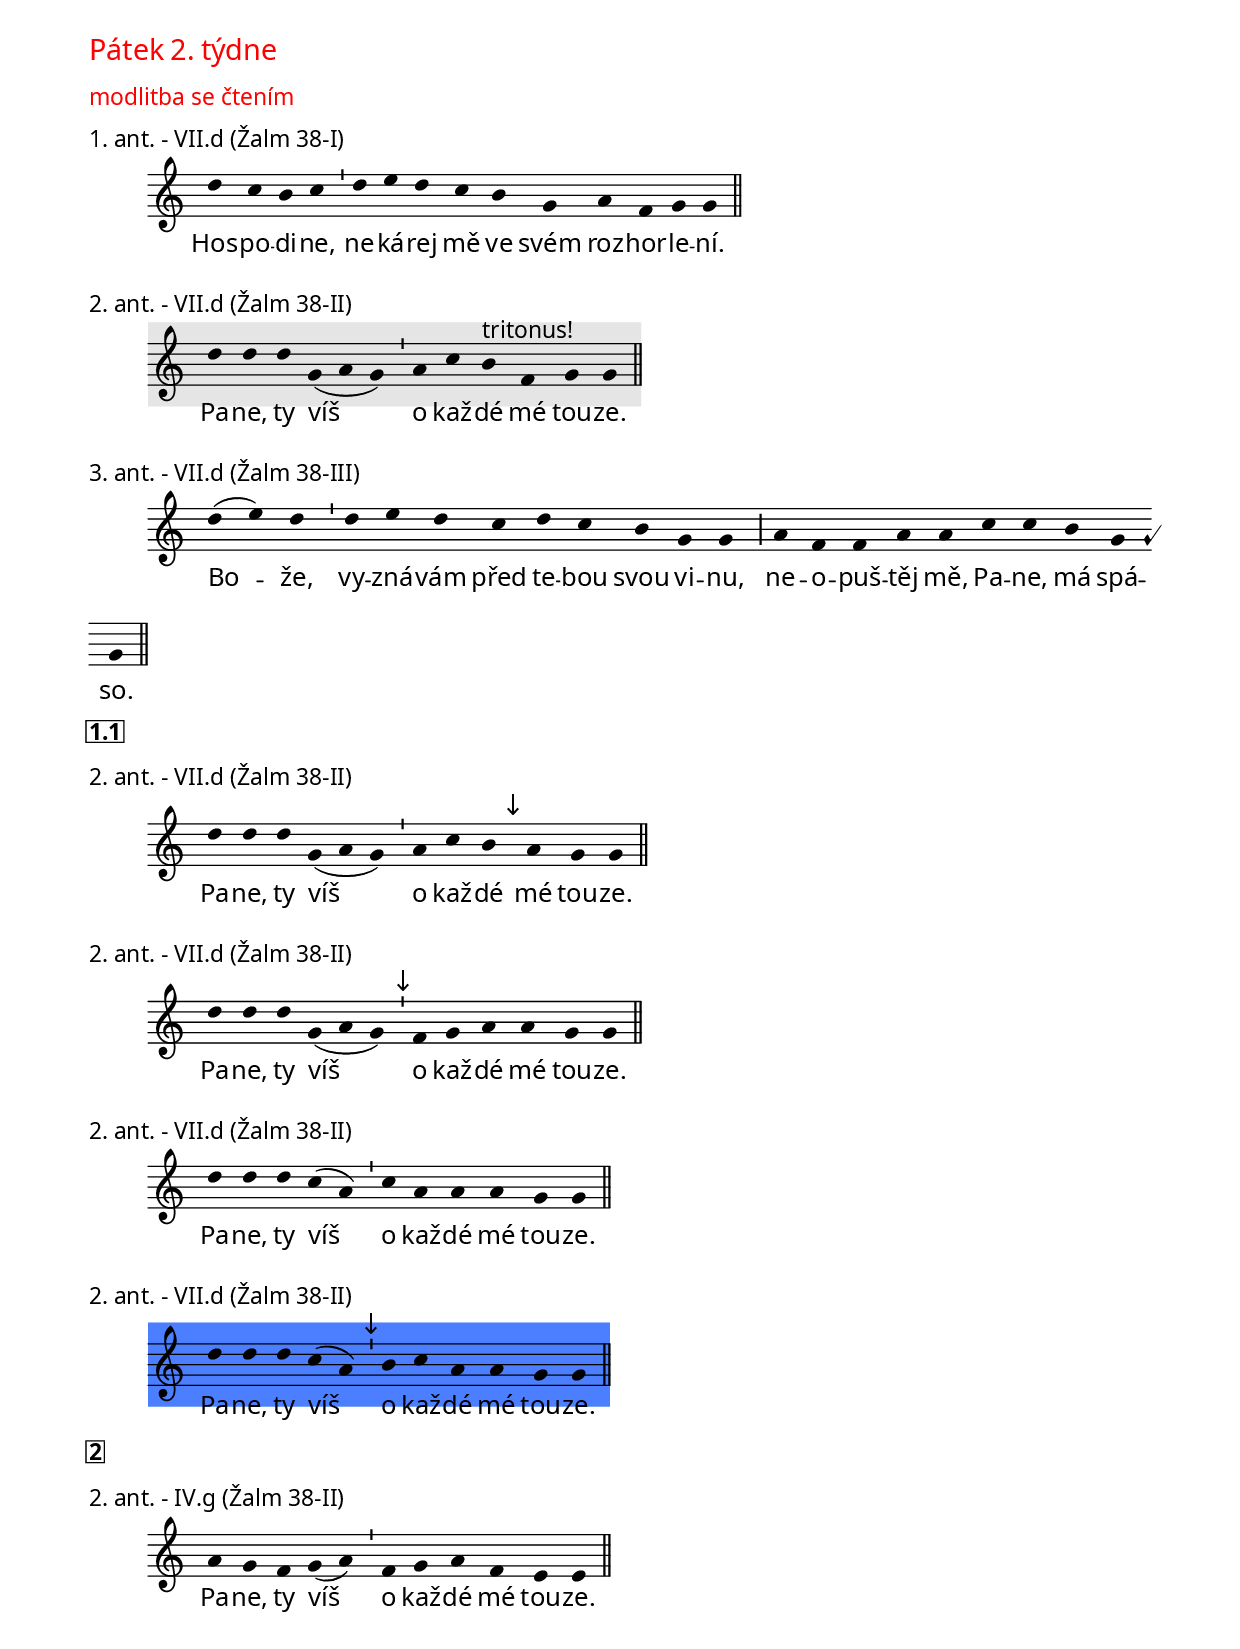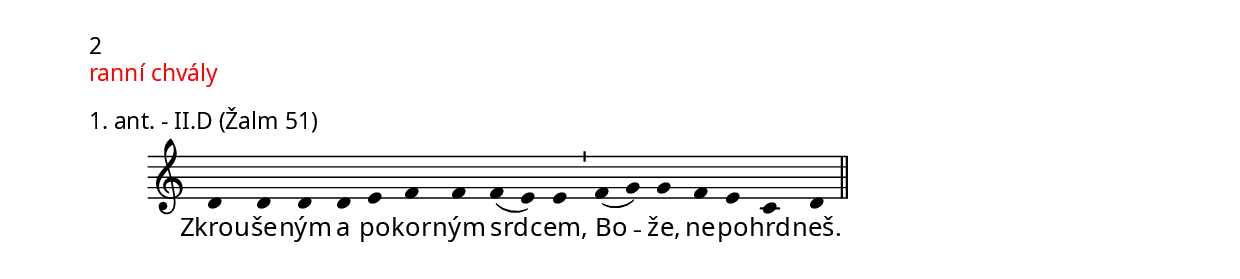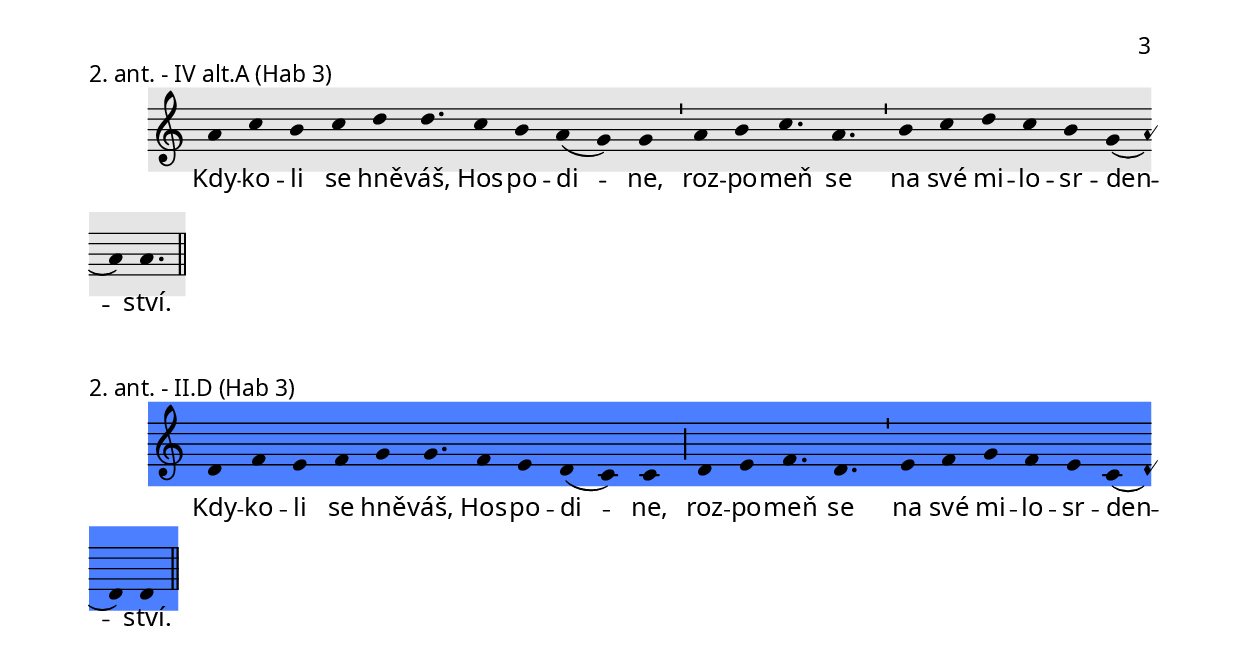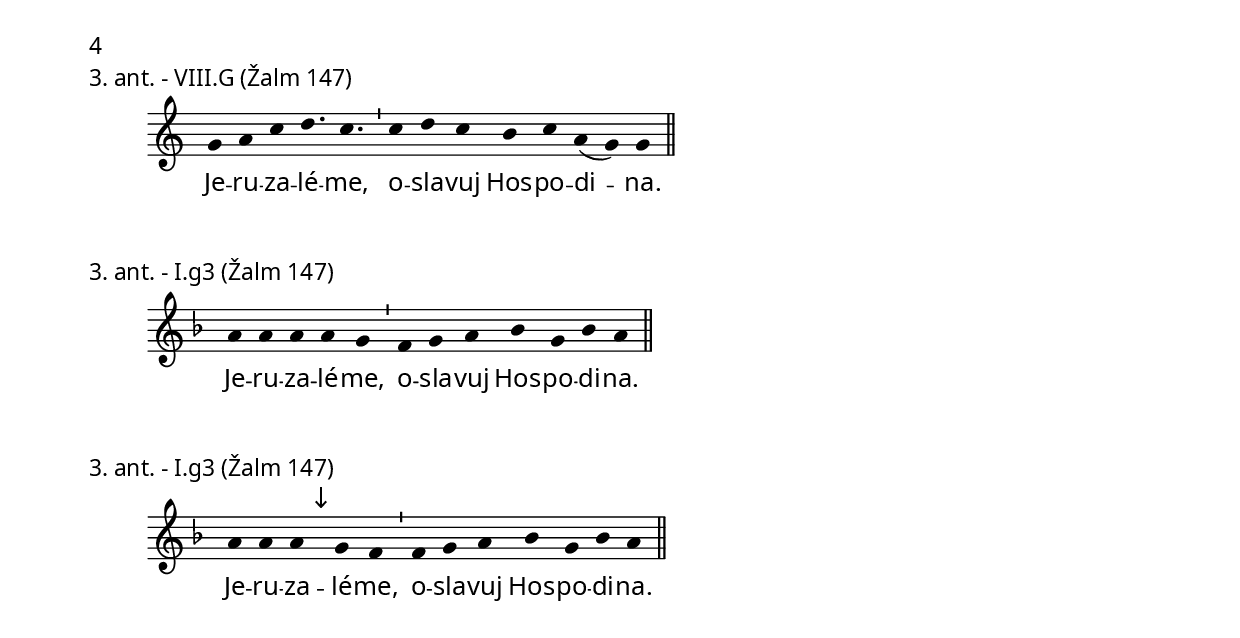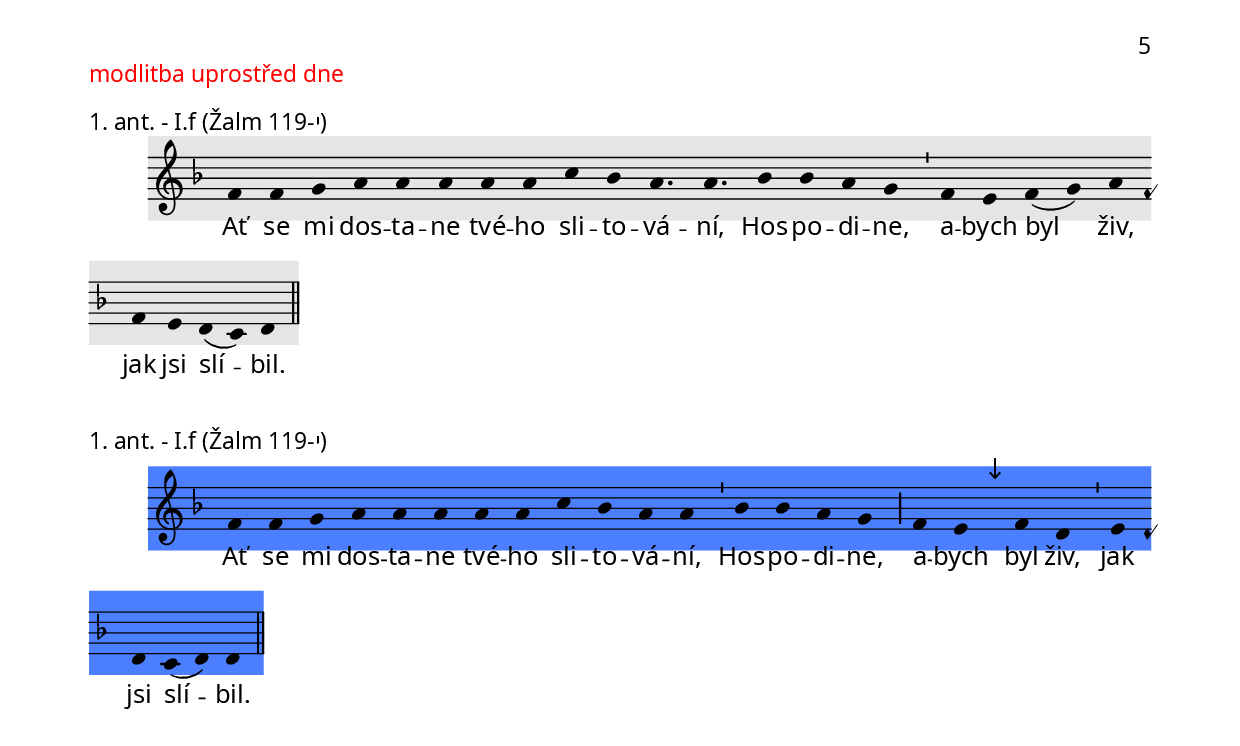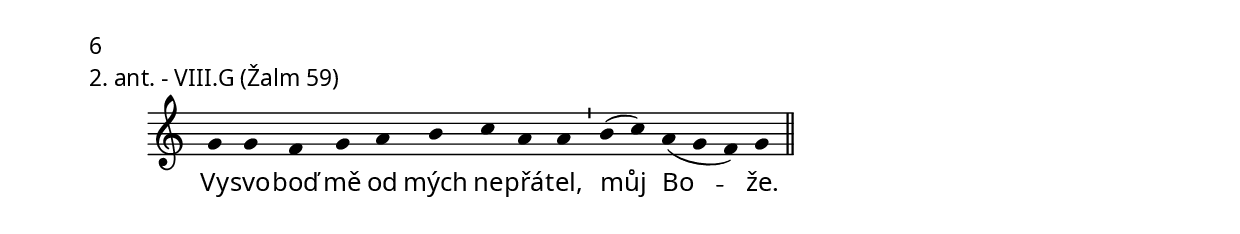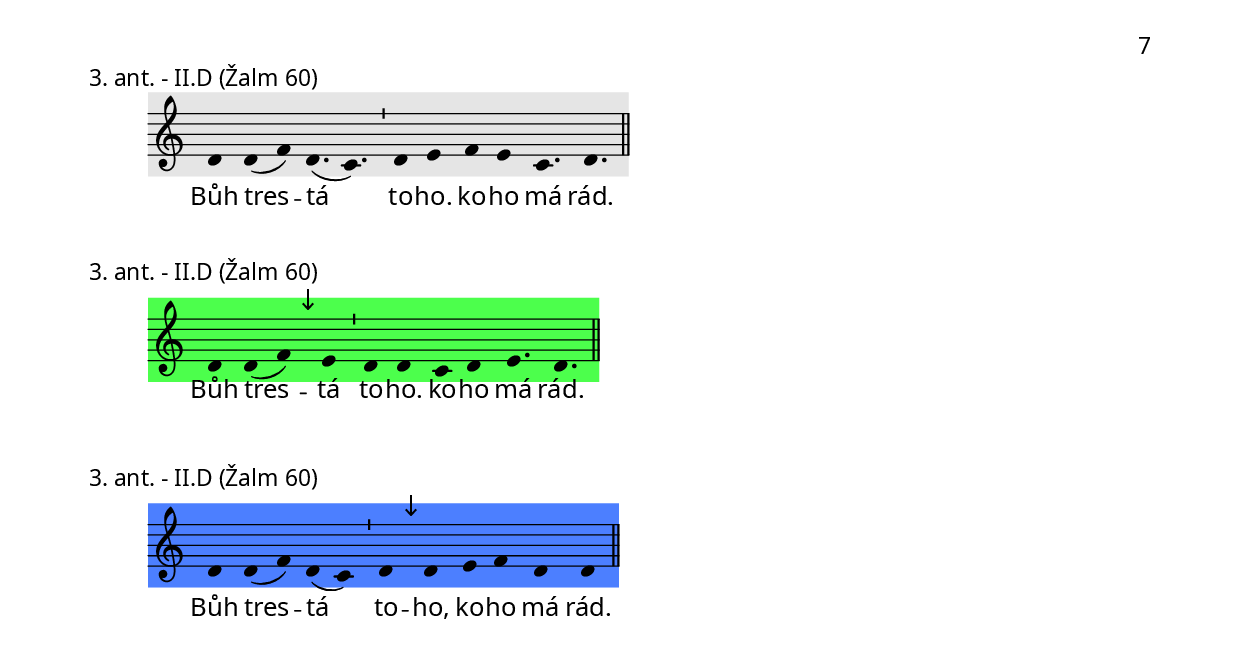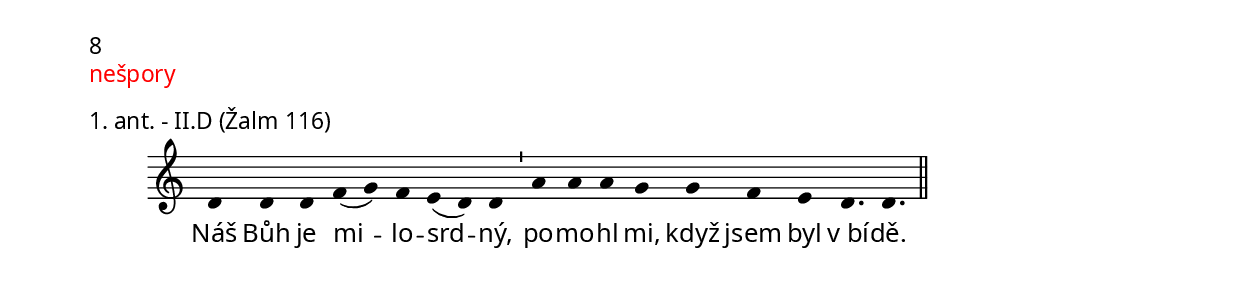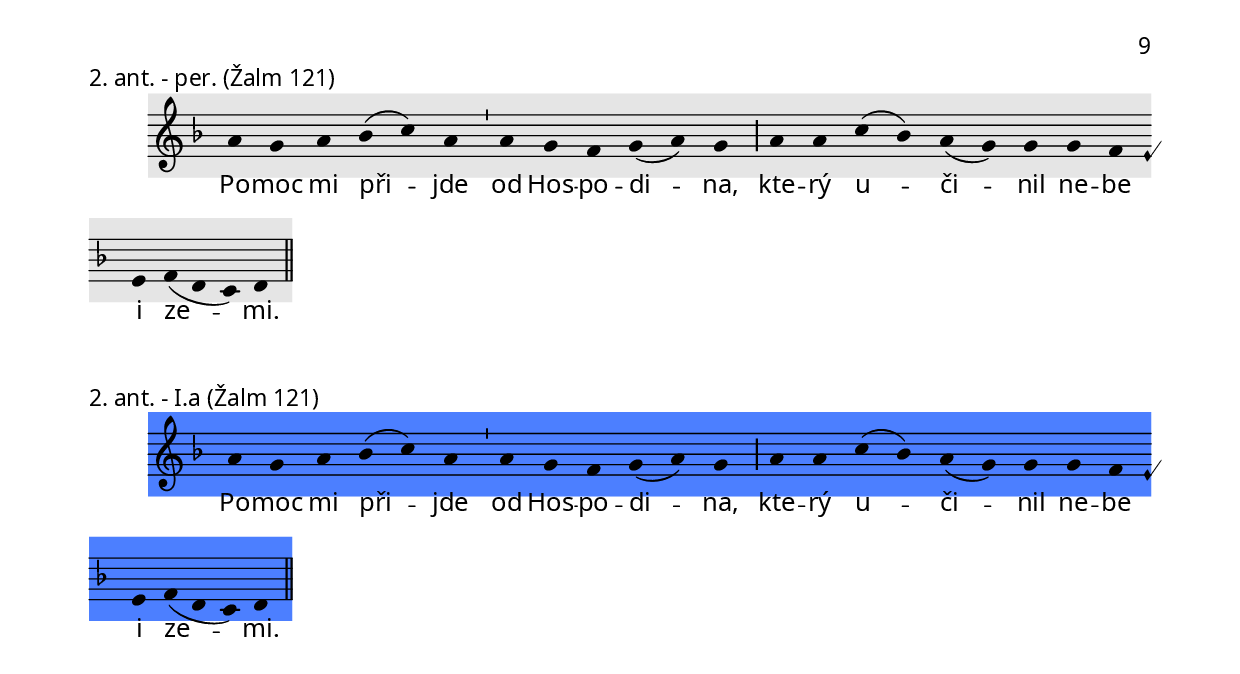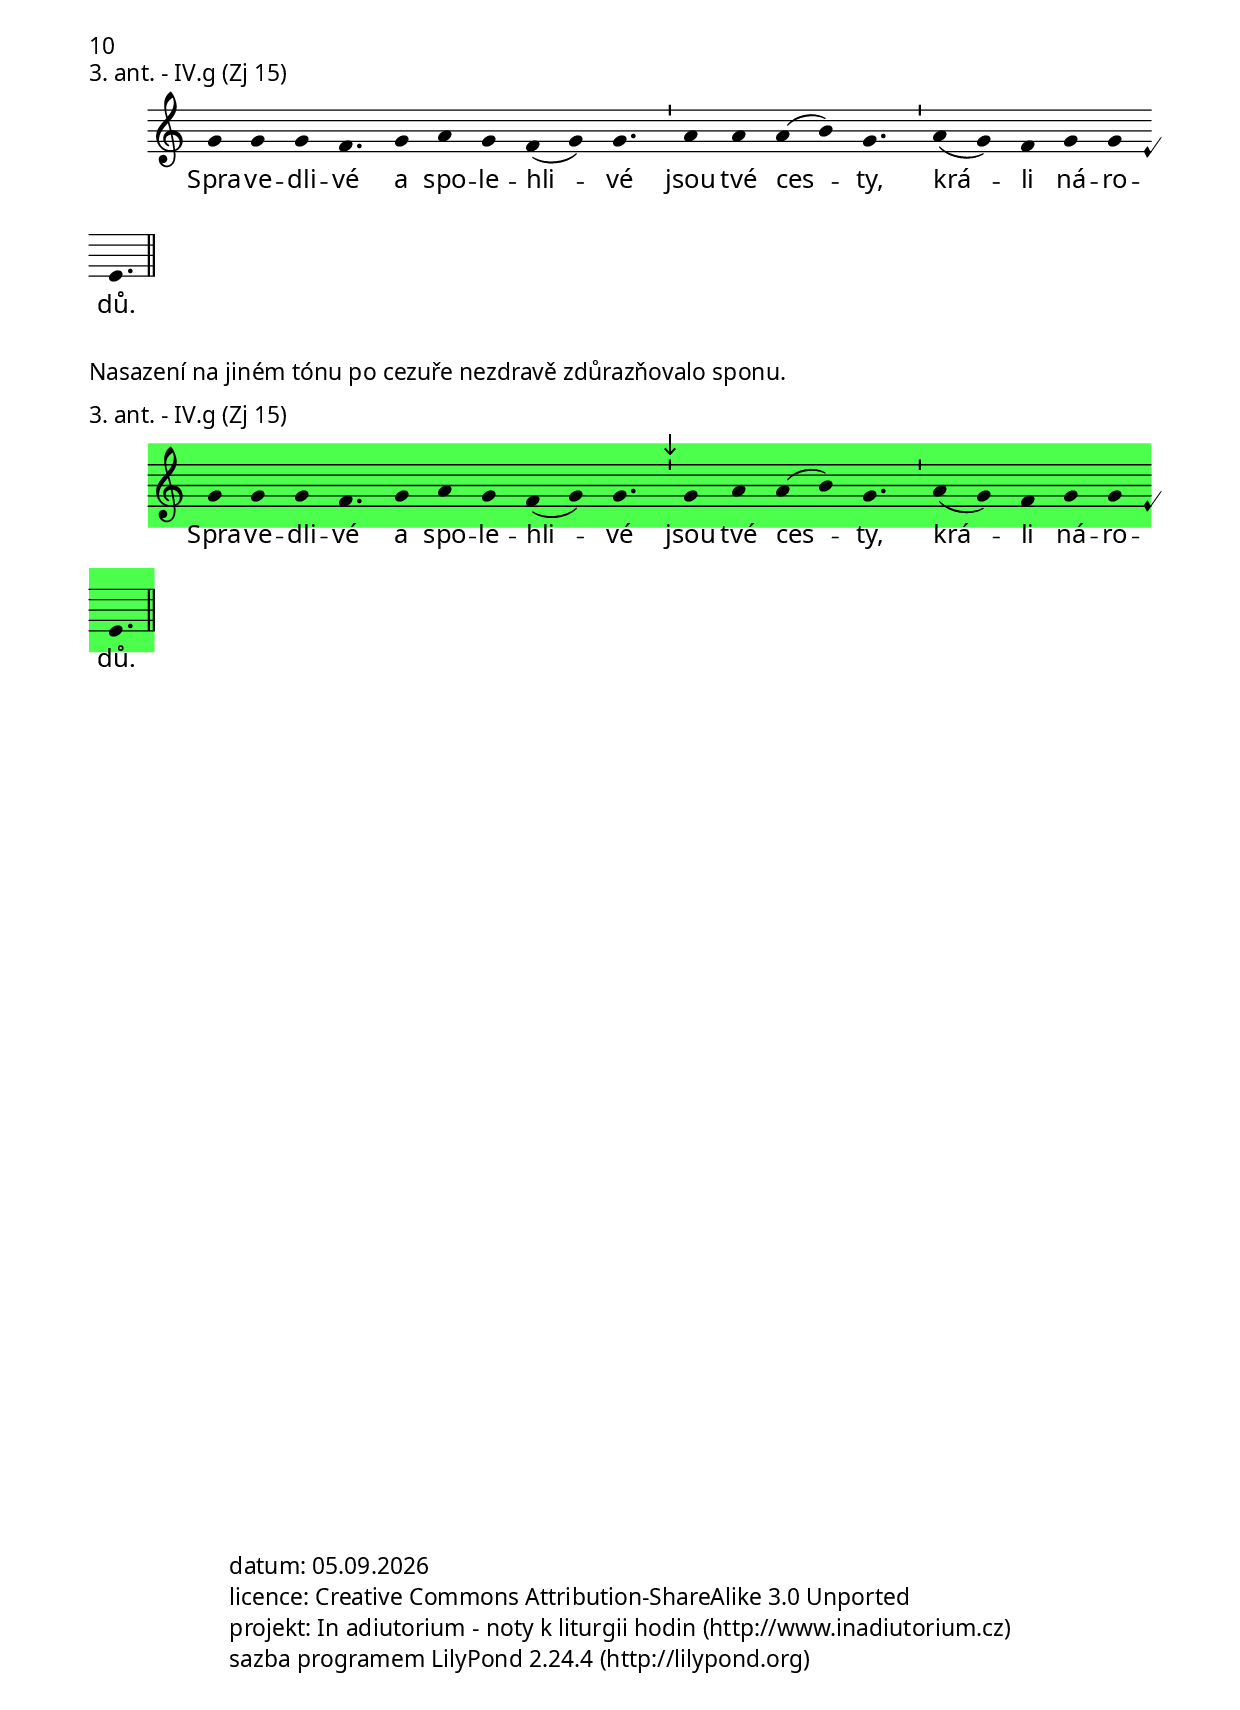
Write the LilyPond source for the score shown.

\include "../spolecne.ly"

\markup {\nadpisDen {Pátek 2. týdne}}

%\markup {\nadpisHodinka {"invitatorium"}}

%\score { \tIIpatekInvitatorium }

\markup {\nadpisHodinka {"modlitba se čtením"}}

\score {
  \relative c'' {
    \choralniRezim
    d4 c b c \barMin
    d e d c b g a f g g \barFinalis
  }
  \addlyrics {
    Hos -- po -- di -- ne,
    ne -- ká -- rej mě ve svém roz -- hor -- le -- ní.

    % aleluja v breviari neni
  }
  \header {
    quid = "1. ant."
    modus = "VII"
    differentia = "d"
    psalmus = "Žalm 38-I"
    id = "mc-ant1"
    piece = \markup {\sestavTitulek}
  }
}

\score {
  \relative c'' {
    \zvyraznovacSedy
    \choralniRezim
    d4 d d g,( a g) \barMin
    a c b^"tritonus!" f g g \barFinalis
  }
  \addlyrics {
    Pa -- ne, ty víš
    o kaž -- dé mé tou -- ze.

    A -- le -- lu -- ja.
  }
  \header {
    quid = "2. ant."
    modus = "VII"
    differentia = "d"
    psalmus = "Žalm 38-II"
    id = "mc-ant2"
    piece = \markup {\sestavTitulek}
  }
}

\score {
  \relative c'' {
    \choralniRezim
    d4( e) d \barMin d e d c d c b g g \barMaior
    a f f a a c c b g g \barFinalis
  }
  \addlyrics {
    Bo -- že, vy -- zná -- vám před te -- bou svou vi -- nu,
    ne -- o -- puš -- těj mě, Pa -- ne, má spá -- so.

    A -- le -- lu -- ja.
  }
  \header {
    quid = "3. ant."
    modus = "VII"
    differentia = "d"
    psalmus = "Žalm 38-III"
    id = "mc-ant3"
    piece = \markup {\sestavTitulek}
  }
}

\markup\nadpisSkupiny 1.1

\score {
  \relative c'' {
    \choralniRezim
    d4 d d g,( a g) \barMin
    a c b \mark\sipka a g g \barFinalis
  }
  \addlyrics {
    Pa -- ne, ty víš
    o kaž -- dé mé tou -- ze.

    A -- le -- lu -- ja.
  }
  \header {
    quid = "2. ant."
    modus = "VII"
    differentia = "d"
    psalmus = "Žalm 38-II"
    id = "mc-ant2"
    piece = \markup {\sestavTitulek}
  }
}

\score {
  \relative c'' {
    \choralniRezim
    d4 d d g,( a g) \barMin
    \mark\sipka f g a a g g \barFinalis
  }
  \addlyrics {
    Pa -- ne, ty víš
    o kaž -- dé mé tou -- ze.

    A -- le -- lu -- ja.
  }
  \header {
    quid = "2. ant."
    modus = "VII"
    differentia = "d"
    psalmus = "Žalm 38-II"
    id = "mc-ant2"
    piece = \markup {\sestavTitulek}
  }
}

\score {
  \relative c'' {
    \choralniRezim
    d4 d d c( a) \barMin
    c a a a g g \barFinalis
  }
  \addlyrics {
    Pa -- ne, ty víš
    o kaž -- dé mé tou -- ze.

    A -- le -- lu -- ja.
  }
  \header {
    quid = "2. ant."
    modus = "VII"
    differentia = "d"
    psalmus = "Žalm 38-II"
    id = "mc-ant2"
    piece = \markup {\sestavTitulek}
  }
}

\score {
  \relative c'' {
    \zvyraznovacModry
    \choralniRezim
    d4 d d c( a) \barMin
    \mark\sipka b c a a g g \barFinalis
  }
  \addlyrics {
    Pa -- ne, ty víš
    o kaž -- dé mé tou -- ze.

    A -- le -- lu -- ja.
  }
  \header {
    quid = "2. ant."
    modus = "VII"
    differentia = "d"
    psalmus = "Žalm 38-II"
    id = "mc-ant2"
    piece = \markup {\sestavTitulek}
  }
}

\markup\nadpisSkupiny 2

\score {
  \relative c'' {
    \choralniRezim
    a4 g f g( a) \barMin
    f g a f e e \barFinalis
  }
  \addlyrics {
    Pa -- ne, ty víš
    o kaž -- dé mé tou -- ze.

    A -- le -- lu -- ja.
  }
  \header {
    quid = "2. ant."
    modus = "IV"
    differentia = "g"
    psalmus = "Žalm 38-II"
    id = "mc-ant2"
    piece = \markup {\sestavTitulek}
  }
}

\pageBreak

\markup {\nadpisHodinka {"ranní chvály"}}

\score {
  \relative c' {
    \choralniRezim
    d4 d d d e f f f( e) e \barMin f( g) g f e c d \barFinalis
  }
  \addlyrics {
    Zkrou -- še -- ným a po -- kor -- ným srd -- cem, Bo -- že, ne -- po -- hrd -- neš.
  }
  \header {
    quid = "1. ant."
    modus = "II"
    differentia = "D"
    psalmus = "Žalm 51"
    id = "rch-ant1"
    piece = \markup {\sestavTitulek}
  }
}

\pageBreak

\score {
  \relative c'' {
    \zvyraznovacSedy
    \choralniRezim
    a4 c b c d d4. c4 b a( g) g \barMin a4 b c4. a \barMin
    b4 c d c b g( a) a4. \barFinalis
  }
  \addlyrics {
    Kdy -- ko -- li se hně -- váš, Hos -- po -- di -- ne,
    roz -- po -- meň se na své mi -- lo -- sr -- den -- ství.
  }
  \header {
    quid = "2. ant."
    modus = "IV alt"
    differentia = "A"
    psalmus = "Hab 3"
    id = "rch-ant2"
    piece = \markup {\sestavTitulek}
  }
}

\score {
  \relative c' {
    \zvyraznovacModry
    \choralniRezim
    d4 f e f g g4. f4 e d( c) c \barMaior
    d4 e f4. d \barMin e4 f g f e c( d) d \barFinalis
  }
  \addlyrics {
    Kdy -- ko -- li se hně -- váš, Hos -- po -- di -- ne,
    roz -- po -- meň se na své mi -- lo -- sr -- den -- ství.
  }
  \header {
    quid = "2. ant."
    modus = "II"
    differentia = "D"
    psalmus = "Hab 3"
    id = "rch-ant2"
    piece = \markup {\sestavTitulek}
  }
}

\pageBreak

\score {
  \relative c'' {
    \choralniRezim
    g4 a c d4. c \barMin c4 d c b c a( g) g \barFinalis
  }
  \addlyrics {
    Je -- ru -- za -- lé -- me, o -- sla -- vuj Hos -- po -- di -- na.
  }
  \header {
    quid = "3. ant."
    modus = "VIII"
    differentia = "G"
    psalmus = "Žalm 147"
    id = "rch-ant3"
    piece = \markup {\sestavTitulek}
  }
}

\score {
  \relative c'' {
    \key f \major
    \choralniRezim
    a4 a a a g \barMin
    f g a bes g bes a \barFinalis
  }
  \addlyrics {
    Je -- ru -- za -- lé -- me,
    o -- sla -- vuj Hos -- po -- di -- na.
  }
  \header {
    quid = "3. ant."
    modus = "I"
    differentia = "g3"
    psalmus = "Žalm 147"
    id = "rch-ant3"
    piece = \markup {\sestavTitulek}
  }
}

\score {
  \relative c'' {
    \key f \major
    \choralniRezim
    a4 a a \mark\sipka g f \barMin
    f g a bes g bes a \barFinalis
  }
  \addlyrics {
    Je -- ru -- za -- lé -- me,
    o -- sla -- vuj Hos -- po -- di -- na.
  }
  \header {
    quid = "3. ant."
    modus = "I"
    differentia = "g3"
    psalmus = "Žalm 147"
    id = "rch-ant3"
    piece = \markup {\sestavTitulek}
  }
}

%\score { \tIIpatekAntBenedictus }

\pageBreak

\markup {\nadpisHodinka {"modlitba uprostřed dne"}}

\score {
  \relative c' {
    \zvyraznovacSedy
    \choralniRezim
    \key f \major
    f4 f g a a a a a c bes a4. a bes4 bes a g \barMin
    f e f( g) a f e d( c) d \barFinalis
  }
  \addlyrics {
    Ať se mi dos -- ta -- ne tvé -- ho sli -- to -- vá -- ní,
    Hos -- po -- di -- ne, a -- bych byl živ, jak jsi slí -- bil.
  }
  \header {
    quid = "1. ant."
    modus = "I"
    differentia = "f"
    psalmus = "Žalm 119-י"
    id = "up-ant1"
    piece = \markup {\sestavTitulek}
  }
}

\score {
  \relative c' {
    \zvyraznovacModry
    \choralniRezim
    \key f \major
    f4 f g a a a a a c bes a a \barMin
    bes bes a g \barMaior
    f e \mark\sipka f d \barMin
    e d c( d) d \barFinalis
  }
  \addlyrics {
    Ať se mi dos -- ta -- ne tvé -- ho sli -- to -- vá -- ní,
    Hos -- po -- di -- ne,
    a -- bych byl živ,
    jak jsi slí -- bil.
  }
  \header {
    quid = "1. ant."
    modus = "I"
    differentia = "f"
    psalmus = "Žalm 119-י"
    id = "up-ant1"
    piece = \markup {\sestavTitulek}
  }
}

\pageBreak

\score {
  \relative c'' {
    \choralniRezim
    g4 g f g a b c a a \barMin b( c) a( g f) g \barFinalis
  }
  \addlyrics {
    Vy -- svo -- boď mě od mých ne -- přá -- tel, můj Bo -- že.
  }
  \header {
    quid = "2. ant."
    modus = "VIII"
    differentia = "G"
    psalmus = "Žalm 59"
    id = "up-ant2"
    piece = \markup {\sestavTitulek}
  }
}

\pageBreak

\score {
  \relative c' {
    \zvyraznovacSedy
    \choralniRezim
    d4 d( f) d4.( c) \barMin d4 e f e c4. d \barFinalis
  }
  \addlyrics {
    Bůh tres -- tá to -- ho. ko -- ho má rád.
  }
  \header {
    quid = "3. ant."
    modus = "II"
    differentia = "D"
    psalmus = "Žalm 60"
    id = "up-ant3"
    piece = \markup {\sestavTitulek}
  }
}

\score {
  \relative c' {
    \zvyraznovacZeleny
    \choralniRezim
    d4 d( f) \mark\sipka e \barMin d d c d e4. d \barFinalis
  }
  \addlyrics {
    Bůh tres -- tá to -- ho. ko -- ho má rád.
  }
  \header {
    quid = "3. ant."
    modus = "II"
    differentia = "D"
    psalmus = "Žalm 60"
    id = "up-ant3"
    piece = \markup {\sestavTitulek}
  }
}

\score {
  \relative c' {
    \zvyraznovacModry
    \choralniRezim
    d4 d( f) d( c) \barMin
    d \mark\sipka d e f d d \barFinalis
  }
  \addlyrics {
    Bůh tres -- tá
    to -- ho, ko -- ho má rád.
  }
  \header {
    quid = "3. ant."
    modus = "II"
    differentia = "D"
    psalmus = "Žalm 60"
    id = "up-ant3"
    piece = \markup {\sestavTitulek}
  }
}

\pageBreak

\markup {\nadpisHodinka {"nešpory"}}

\score {
  \relative c' {
    \choralniRezim
    d4 d d f( g) f e( d) d \barMin a' a a g g f e d4. d \barFinalis
  }
  \addlyrics {
    Náš Bůh je mi -- lo -- srd -- ný, po -- mo -- hl mi,
    když jsem byl v_bí -- dě.
  }
  \header {
    quid = "1. ant."
    modus = "II"
    differentia = "D"
    psalmus = "Žalm 116"
    id = "ne-ant1"
    piece = \markup {\sestavTitulek}
  }
}

\pageBreak

\score {
  \relative c'' {
    \zvyraznovacSedy
    \choralniRezim
    \key f \major
    a4 g a bes( c) a \barMin a g f g( a) g \barMaior
    a a c( bes) a( g) g g f e f( d c) d \barFinalis
  }
  \addlyrics {
    Po -- moc mi při -- jde od Hos -- po -- di -- na,
    kte -- rý u -- či -- nil ne -- be i ze -- mi.
  }
  \header {
    quid = "2. ant."
    modus = "per"
    psalmus = "Žalm 121"
    id = "ne-ant2"
    piece = \markup {\sestavTitulek}
  }
}

\score {
  \relative c'' {
    \zvyraznovacModry
    \choralniRezim
    \key f \major
    a4 g a bes( c) a \barMin a g f g( a) g \barMaior
    a a c( bes) a( g) g g f e f( d c) d \barFinalis
  }
  \addlyrics {
    Po -- moc mi při -- jde od Hos -- po -- di -- na,
    kte -- rý u -- či -- nil ne -- be i ze -- mi.
  }
  \header {
    quid = "2. ant."
    modus = "I"
    differentia = "a"
    psalmus = "Žalm 121"
    id = "ne-ant2"
    piece = \markup {\sestavTitulek}
  }
}

\pageBreak

\score {
  \relative c'' {
    \choralniRezim
    g4 g g f4. g4 a g f( g) g4. \barMin a4 a a( b) g4. \barMin
    a4( g) f g g e4. \barFinalis
  }
  \addlyrics {
    Spra -- ve -- dli -- vé a spo -- le -- hli -- vé jsou tvé ces -- ty,
    krá -- li ná -- ro -- dů.
  }
  \header {
    quid = "3. ant."
    modus = "IV"
    differentia = "g"
    psalmus = "Zj 15"
    id = "ne-ant3"
    piece = \markup {\sestavTitulek}
  }
}

\markup{Nasazení na jiném tónu po cezuře nezdravě zdůrazňovalo sponu.}

\score {
  \relative c'' {
    \zvyraznovacZeleny
    \choralniRezim
    g4 g g f4. g4 a g f( g) g4. \barMin \mark\sipka g4 a a( b) g4. \barMin
    a4( g) f g g e4. \barFinalis
  }
  \addlyrics {
    Spra -- ve -- dli -- vé a spo -- le -- hli -- vé jsou tvé ces -- ty,
    krá -- li ná -- ro -- dů.
  }
  \header {
    quid = "3. ant."
    modus = "IV"
    differentia = "g"
    psalmus = "Zj 15"
    id = "ne-ant3"
    piece = \markup {\sestavTitulek}
  }
}

%\score { \tIIpatekNespAntIII }

%\score { \tIIpatekAntMagnificat }